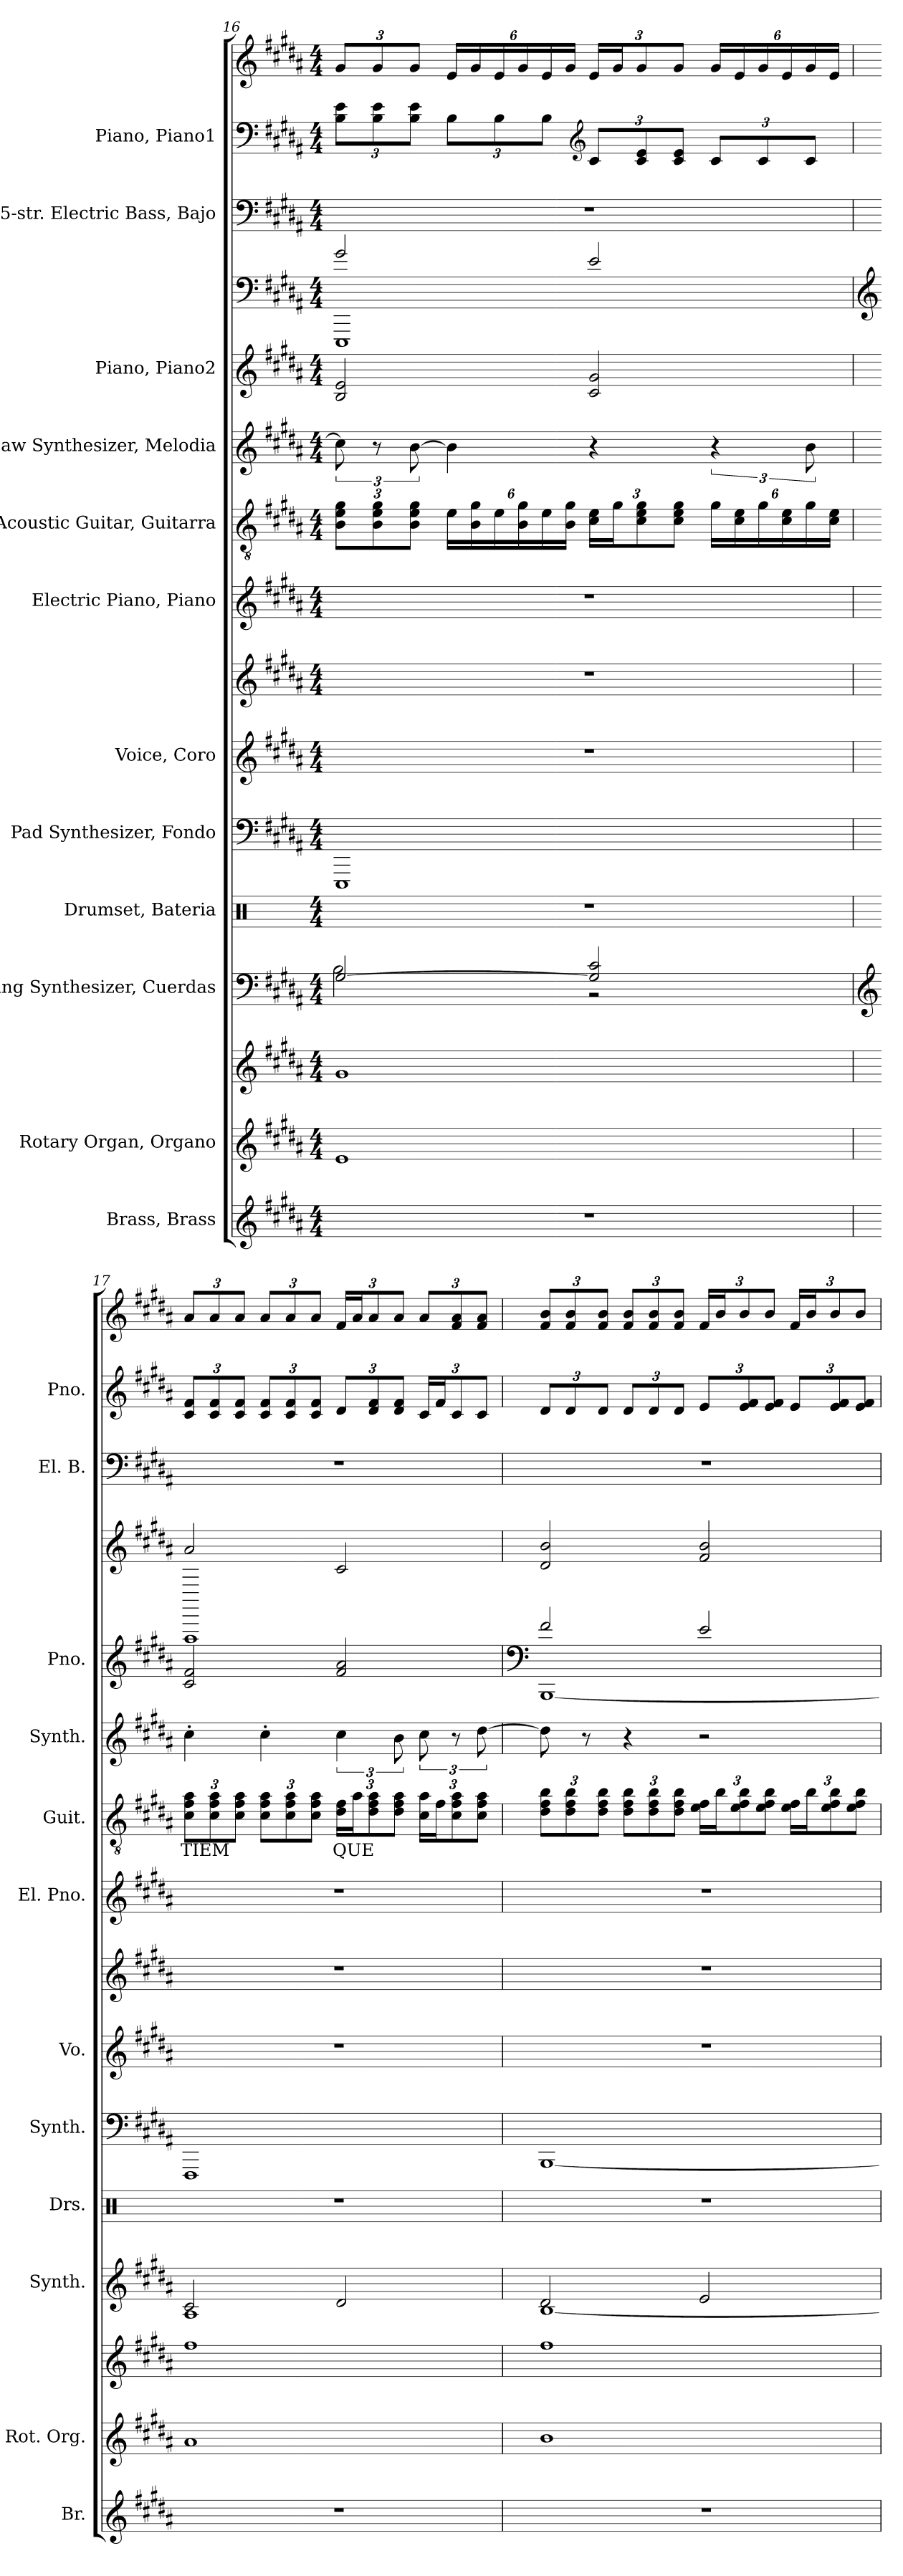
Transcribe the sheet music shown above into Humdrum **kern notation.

**kern	**kern	**kern	**kern	**kern	**kern	**kern	**kern	**kern	**kern	**text	**kern	**kern	**kern	**kern	**kern	**kern
*part12	*part11	*part11	*part10	*part9	*part8	*part7	*part7	*part6	*part5	*part5	*part4	*part3	*part3	*part2	*part1	*part1
*staff16	*staff15	*staff14	*staff13	*staff12	*staff11	*staff10	*staff9	*staff8	*staff7	*staff7	*staff6	*staff5	*staff4	*staff3	*staff2	*staff1
*I"Brass, Brass	*I"Rotary Organ, Organo	*	*I"String Synthesizer, Cuerdas	*I"Drumset, Bateria	*I"Pad Synthesizer, Fondo	*I"Voice, Coro	*	*I"Electric Piano, Piano	*I"Acoustic Guitar, Guitarra	*	*I"Saw Synthesizer, Melodia	*I"Piano, Piano2	*	*I"5-str. Electric Bass, Bajo	*I"Piano, Piano1	*
*I'Br.	*I'Rot. Org.	*	*I'Synth.	*I'Drs.	*I'Synth.	*I'Vo.	*	*I'El. Pno.	*I'Guit.	*	*I'Synth.	*I'Pno.	*	*I'El. B.	*I'Pno.	*
!!LO:PB:g=z
*clefG2	*clefG2	*clefG2	*clefF4	*clefX	*clefF4	*clefG2	*clefG2	*clefG2	*clefGv2	*	*clefG2	*clefG2	*clefF4	*clefF4	*clefF4	*clefG2
*	*	*	*	*	*	*	*	*	*	*	*	*	*	*ITrd7c12	*	*
*k[f#c#g#d#a#]	*k[f#c#g#d#a#]	*k[f#c#g#d#a#]	*k[f#c#g#d#a#]	*k[]	*k[f#c#g#d#a#]	*k[f#c#g#d#a#]	*k[f#c#g#d#a#]	*k[f#c#g#d#a#]	*k[f#c#g#d#a#]	*	*k[f#c#g#d#a#]	*k[f#c#g#d#a#]	*k[f#c#g#d#a#]	*k[f#c#g#d#a#]	*k[f#c#g#d#a#]	*k[f#c#g#d#a#]
*M4/4	*M4/4	*M4/4	*M4/4	*M4/4	*M4/4	*M4/4	*M4/4	*M4/4	*M4/4	*	*M4/4	*M4/4	*M4/4	*M4/4	*M4/4	*M4/4
*MM132	*MM132	*MM132	*MM132	*MM132	*MM132	*MM132	*MM132	*MM132	*MM132	*	*MM132	*MM132	*MM132	*MM132	*MM132	*MM132
=16	=16	=16	=16	=16	=16	=16	=16	=16	=16	=16	=16	=16	=16	=16	=16	=16
*	*	*	*^	*	*	*	*	*	*	*	*	*	*	*	*	*
*	*	*	*	*	*	*	*	*	*	*Xbrackettup	*	*	*	*	*	*Xbrackettup	*Xbrackettup
*	*	*	*	*	*	*	*	*	*	*	*	*	*	*^	*	*	*
1r	1e	1g#	[2G#/	2B\	1r	1EEE	1r	1r	1r	12B\ 12e\ 12g#\L	.	12cc#\]	2B/ 2e/	2g#/	1EEE	1r	12B\ 12e\L	12g#/L
.	.	.	.	.	.	.	.	.	.	12B\ 12e\ 12g#\	.	12r	.	.	.	.	12B\ 12e\	12g#/
.	.	.	.	.	.	.	.	.	.	12B\ 12e\ 12g#\J	.	[12b\	.	.	.	.	12B\ 12e\J	12g#/J
.	.	.	.	.	.	.	.	.	.	24e\LL	.	4b\]	.	.	.	.	12B\L	24e/LL
.	.	.	.	.	.	.	.	.	.	24B\ 24g#\	.	.	.	.	.	.	.	24g#/
.	.	.	.	.	.	.	.	.	.	24e\	.	.	.	.	.	.	12B\	24e/
.	.	.	.	.	.	.	.	.	.	24B\ 24g#\	.	.	.	.	.	.	.	24g#/
.	.	.	.	.	.	.	.	.	.	24e\	.	.	.	.	.	.	12B\J	24e/
.	.	.	.	.	.	.	.	.	.	24B\ 24g#\JJ	.	.	.	.	.	.	.	24g#/JJ
*	*	*	*	*	*	*	*	*	*	*	*	*	*	*	*	*	*clefG2	*
.	.	.	2G#/] 2c#/	2r	.	.	.	.	.	24c#\ 24e\LL	.	4r	2c#/ 2g#/	2e/	.	.	12c#/L	24e/LL
.	.	.	.	.	.	.	.	.	.	24g#\J	.	.	.	.	.	.	.	24g#/J
.	.	.	.	.	.	.	.	.	.	12c#\ 12e\ 12g#\	.	.	.	.	.	.	12c#/ 12e/	12g#/
.	.	.	.	.	.	.	.	.	.	12c#\ 12e\ 12g#\J	.	.	.	.	.	.	12c#/ 12e/J	12g#/J
.	.	.	.	.	.	.	.	.	.	24g#\LL	.	6r	.	.	.	.	12c#/L	24g#/LL
.	.	.	.	.	.	.	.	.	.	24c#\ 24e\	.	.	.	.	.	.	.	24e/
.	.	.	.	.	.	.	.	.	.	24g#\	.	.	.	.	.	.	12c#/	24g#/
.	.	.	.	.	.	.	.	.	.	24c#\ 24e\	.	.	.	.	.	.	.	24e/
.	.	.	.	.	.	.	.	.	.	24g#\	.	12b\	.	.	.	.	12c#/J	24g#/
.	.	.	.	.	.	.	.	.	.	24c#\ 24e\JJ	.	.	.	.	.	.	.	24e/JJ
!!LO:PB:g=z
=17	=17	=17	=17	=17	=17	=17	=17	=17	=17	=17	=17	=17	=17	=17	=17	=17	=17	=17
*	*	*	*clefG2	*	*	*	*	*	*	*	*	*	*	*clefG2	*	*	*	*
1r	1a#	1ff#	2c#/	1A#	1r	1FFF#	1r	1r	1r	12c#\ 12f#\ 12a#\L	TIEM	4cc#'\	2c#/ 2f#/	2a#/	1FFF#	1r	12c#/ 12f#/L	12a#/L
.	.	.	.	.	.	.	.	.	.	12c#\ 12f#\ 12a#\	.	.	.	.	.	.	12c#/ 12f#/	12a#/
.	.	.	.	.	.	.	.	.	.	12c#\ 12f#\ 12a#\J	.	.	.	.	.	.	12c#/ 12f#/J	12a#/J
.	.	.	.	.	.	.	.	.	.	12c#\ 12f#\ 12a#\L	.	4cc#'\	.	.	.	.	12c#/ 12f#/L	12a#/L
.	.	.	.	.	.	.	.	.	.	12c#\ 12f#\ 12a#\	.	.	.	.	.	.	12c#/ 12f#/	12a#/
.	.	.	.	.	.	.	.	.	.	12c#\ 12f#\ 12a#\J	.	.	.	.	.	.	12c#/ 12f#/J	12a#/J
.	.	.	2d#/	.	.	.	.	.	.	24d#\ 24f#\LL	QUE	6cc#\	2f#/ 2a#/	2c#/	.	.	12d#/L	24f#/LL
.	.	.	.	.	.	.	.	.	.	24a#\J	.	.	.	.	.	.	.	24a#/J
.	.	.	.	.	.	.	.	.	.	12d#\ 12f#\ 12a#\	.	.	.	.	.	.	12d#/ 12f#/	12a#/
.	.	.	.	.	.	.	.	.	.	12d#\ 12f#\ 12a#\J	.	12b\	.	.	.	.	12d#/ 12f#/J	12a#/J
.	.	.	.	.	.	.	.	.	.	24c#\ 24a#\LL	.	12cc#\	.	.	.	.	24c#/LL	12a#/L
.	.	.	.	.	.	.	.	.	.	24f#\J	.	.	.	.	.	.	24f#/J	.
.	.	.	.	.	.	.	.	.	.	12c#\ 12f#\ 12a#\	.	12r	.	.	.	.	12c#/	12f#/ 12a#/
.	.	.	.	.	.	.	.	.	.	12c#\ 12f#\ 12a#\J	.	[12dd#\	.	.	.	.	12c#/J	12f#/ 12a#/J
*	*	*	*	*	*	*	*	*	*	*	*	*	*	*v	*v	*	*	*
!!LO:PB:g=z
=18	=18	=18	=18	=18	=18	=18	=18	=18	=18	=18	=18	=18	=18	=18	=18	=18	=18
*	*	*	*	*	*	*	*	*	*	*	*	*	*clefF4	*	*	*	*
*	*	*	*	*	*	*	*	*	*	*	*	*	*^	*	*	*	*
1r	1b	1ff#	2d#/	[1B	1r	[1BBB	1r	1r	1r	12d#\ 12f#\ 12b\L	.	8dd#\]	2f#/	[1BBB	2d#/ 2b/	1r	12d#/L	12f#/ 12b/L
.	.	.	.	.	.	.	.	.	.	12d#\ 12f#\ 12b\	.	.	.	.	.	.	12d#/	12f#/ 12b/
.	.	.	.	.	.	.	.	.	.	.	.	8r	.	.	.	.	.	.
.	.	.	.	.	.	.	.	.	.	12d#\ 12f#\ 12b\J	.	.	.	.	.	.	12d#/J	12f#/ 12b/J
.	.	.	.	.	.	.	.	.	.	12d#\ 12f#\ 12b\L	.	4r	.	.	.	.	12d#/L	12f#/ 12b/L
.	.	.	.	.	.	.	.	.	.	12d#\ 12f#\ 12b\	.	.	.	.	.	.	12d#/	12f#/ 12b/
.	.	.	.	.	.	.	.	.	.	12d#\ 12f#\ 12b\J	.	.	.	.	.	.	12d#/J	12f#/ 12b/J
.	.	.	2e/	.	.	.	.	.	.	24e\ 24f#\LL	.	2r	2e/	.	2f#/ 2b/	.	12e/L	24f#/LL
.	.	.	.	.	.	.	.	.	.	24b\J	.	.	.	.	.	.	.	24b/J
.	.	.	.	.	.	.	.	.	.	12e\ 12f#\ 12b\	.	.	.	.	.	.	12e/ 12f#/	12b/
.	.	.	.	.	.	.	.	.	.	12e\ 12f#\ 12b\J	.	.	.	.	.	.	12e/ 12f#/J	12b/J
.	.	.	.	.	.	.	.	.	.	24e\ 24f#\LL	.	.	.	.	.	.	12e/L	24f#/LL
.	.	.	.	.	.	.	.	.	.	24b\J	.	.	.	.	.	.	.	24b/J
.	.	.	.	.	.	.	.	.	.	12e\ 12f#\ 12b\	.	.	.	.	.	.	12e/ 12f#/	12b/
.	.	.	.	.	.	.	.	.	.	12e\ 12f#\ 12b\J	.	.	.	.	.	.	12e/ 12f#/J	12b/J
*	*	*	*v	*v	*	*	*	*	*	*	*	*	*v	*v	*	*	*	*
=	=	=	=	=	=	=	=	=	=	=	=	=	=	=	=	=
*-	*-	*-	*-	*-	*-	*-	*-	*-	*-	*-	*-	*-	*-	*-	*-	*-
